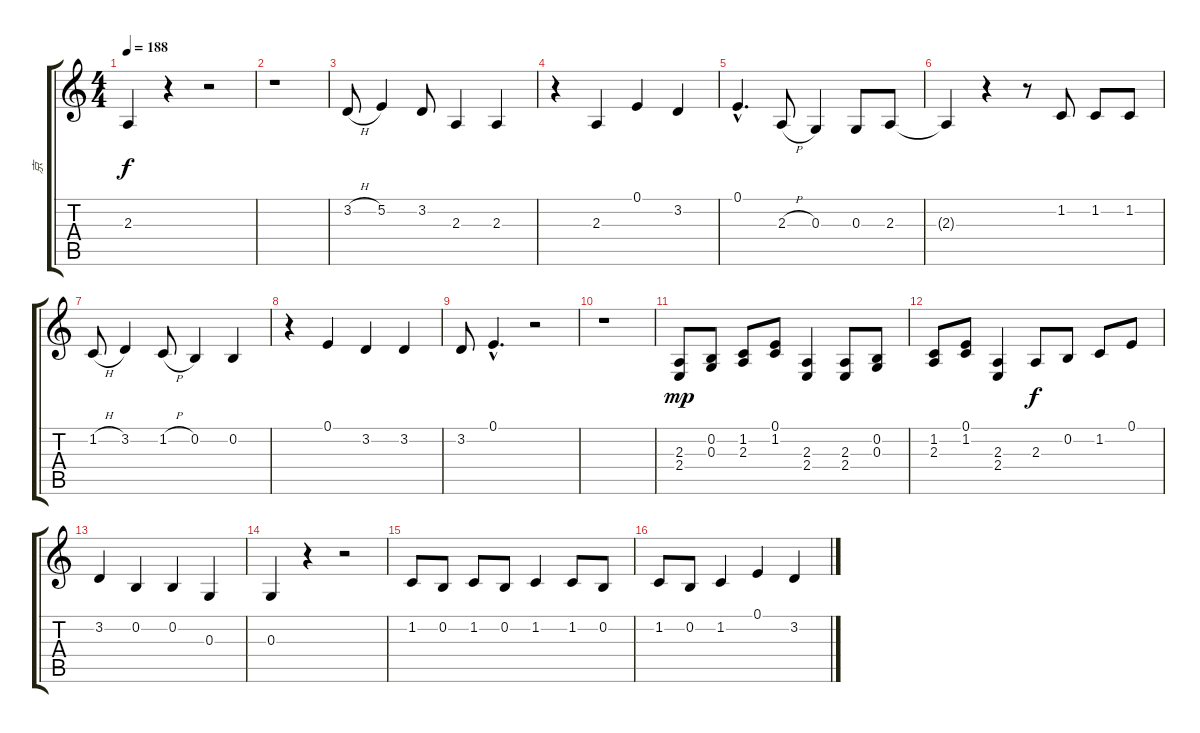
\track ("京" "京") {instrument reedorgan}
\staff {score tabs}
\tuning (E4 B3 G3 D3 A2 E2) {hide}
\ts (4 4)
\tempo 188
\clef g2
\ks c
2.3.4{dy f} r.4 r.2 |
r.1 |
3.2{h}.8 5.2.4 3.2.8 2.3.4 2.3.4 |
r.4 2.3.4 0.1.4 3.2.4 |
0.1{hac}.4{d} 2.3{h}.8 0.3.4 0.3.8 2.3.8 |
2.3{t}.4 r.4 r.8 1.2.8 1.2.8 1.2.8 |
1.2{h}.8 3.2.4 1.2{h}.8 0.2.4 0.2.4 |
r.4 0.1.4 3.2.4 3.2.4 |
3.2.8 0.1{hac}.4{d} r.2 |
r.1 |
(2.3 2.4).8{dy mp} (0.2 0.3).8 (1.2 2.3).8 (0.1 1.2).8 (2.3 2.4).4 (2.3 2.4).8 (0.2 0.3).8 |
(1.2 2.3).8 (0.1 1.2).8 (2.3 2.4).4 2.3.8{dy f} 0.2.8 1.2.8 0.1.8 |
3.2.4 0.2.4 0.2.4 0.3.4 |
0.3.4 r.4 r.2 |
1.2.8 0.2.8 1.2.8 0.2.8 1.2.4 1.2.8 0.2.8 |
1.2.8 0.2.8 1.2.4 0.1.4 3.2.4
